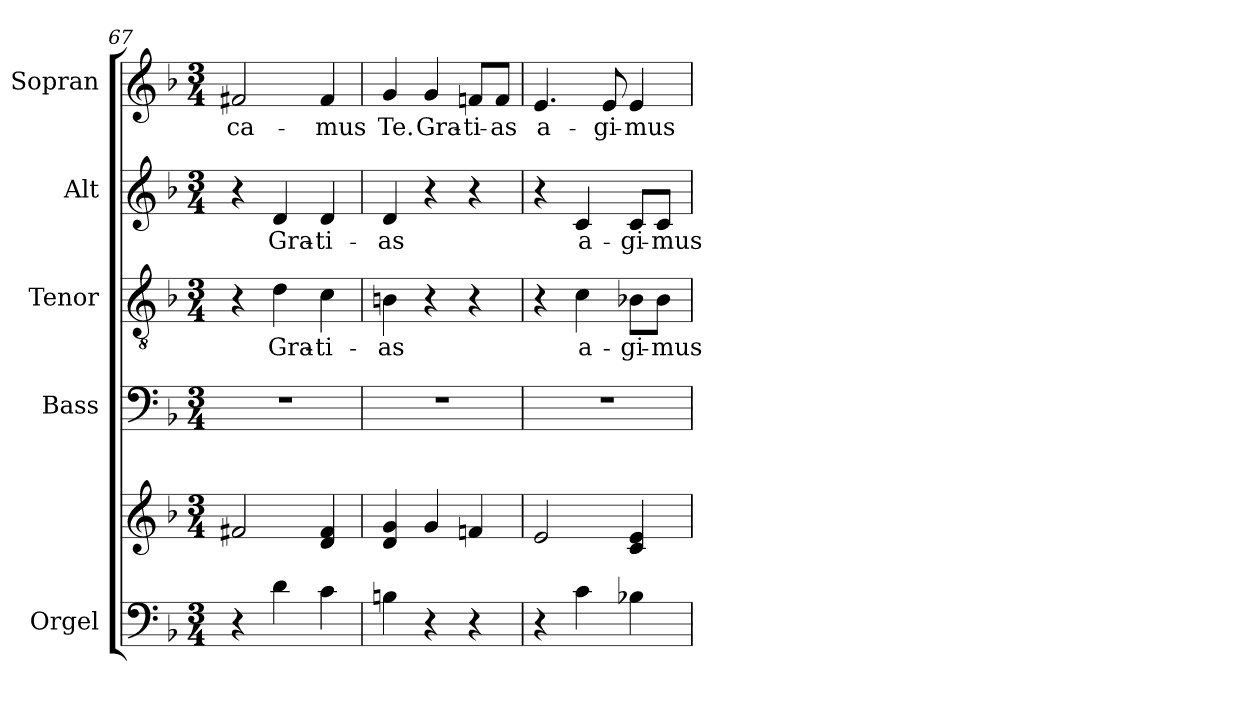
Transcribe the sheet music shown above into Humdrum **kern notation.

**kern	**kern	**kern	**kern	**text	**kern	**text	**kern	**text
*part5	*part5	*part4	*part3	*part3	*part2	*part2	*part1	*part1
*staff6	*staff5	*staff4	*staff3	*staff3	*staff2	*staff2	*staff1	*staff1
*I"Orgel	*	*I"Bass	*I"Tenor	*	*I"Alt	*	*I"Sopran	*
*I'Org.	*	*I'B.	*I'T.	*	*I'A.	*	*I'S.	*
*clefF4	*clefG2	*clefF4	*clefGv2	*	*clefG2	*	*clefG2	*
*k[b-]	*k[b-]	*k[b-]	*k[b-]	*	*k[b-]	*	*k[b-]	*
*F:	*F:	*F:	*F:	*	*F:	*	*F:	*
*M3/4	*M3/4	*M3/4	*M3/4	*	*M3/4	*	*M3/4	*
=67	=67	=67	=67	=67	=67	=67	=67	=67
!	!	!	!	!	!	!	!	!LO:LY:b
4r	2f#X/	2.r	4r	.	4r	.	2f#X/	-ca-
!	!	!	!	!LO:LY:b	!	!LO:LY:b	!	!
4d\	.	.	4d\	Gra-	4d/	Gra-	.	.
!	!	!	!	!LO:LY:b	!	!LO:LY:b	!	!LO:LY:b
4c\	4d/ 4f#/	.	4c\	-ti-	4d/	-ti-	4f#/	-mus
!!LO:LB:g=z
=68	=68	=68	=68	=68	=68	=68	=68	=68
!	!	!	!	!LO:LY:b	!	!LO:LY:b	!	!LO:LY:b
4Bn\	4d/ 4g/	2.r	4Bn\	-as	4d/	-as	4g/	Te.
!	!	!	!	!	!	!	!	!LO:LY:b
4r	4g/	.	4r	.	4r	.	4g/	Gra-
!	!	!	!	!	!	!	!	!LO:LY:b
4r	4fn/	.	4r	.	4r	.	8fn/L	-ti-
!	!	!	!	!	!	!	!	!LO:LY:b
.	.	.	.	.	.	.	8f/J	-as
=69	=69	=69	=69	=69	=69	=69	=69	=69
!	!	!	!	!	!	!	!	!LO:LY:b
4r	2e/	2.r	4r	.	4r	.	4.e/	a-
!	!	!	!	!LO:LY:b	!	!LO:LY:b	!	!
4c\	.	.	4c\	a-	4c/	a-	.	.
!	!	!	!	!	!	!	!	!LO:LY:b
.	.	.	.	.	.	.	8e/	-gi-
!	!	!	!	!LO:LY:b	!	!LO:LY:b	!	!LO:LY:b
4B-X\	4c/ 4e/	.	8B-X\L	-gi-	8c/L	-gi-	4e/	-mus
!	!	!	!	!LO:LY:b	!	!LO:LY:b	!	!
.	.	.	8B-\J	-mus	8c/J	-mus	.	.
=	=	=	=	=	=	=	=	=
*-	*-	*-	*-	*-	*-	*-	*-	*-
